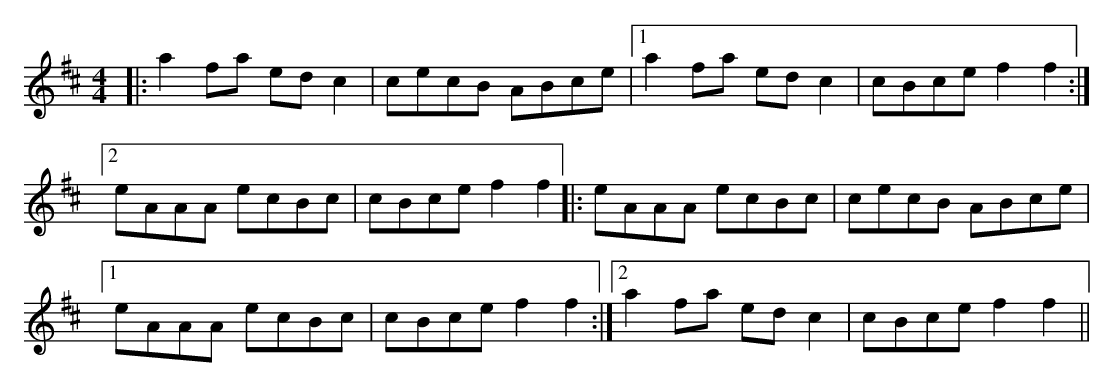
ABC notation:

X:1
M:4/4
K:Amix
|:a2fa edc2|cecB ABce|1 a2fa edc2|cBce f2f2:|
[2 eAAA ecBc|cBce f2f2|:eAAA ecBc|cecB ABce|
[1 eAAA ecBc|cBce f2f2:|2 a2fa edc2|cBce f2f2||
